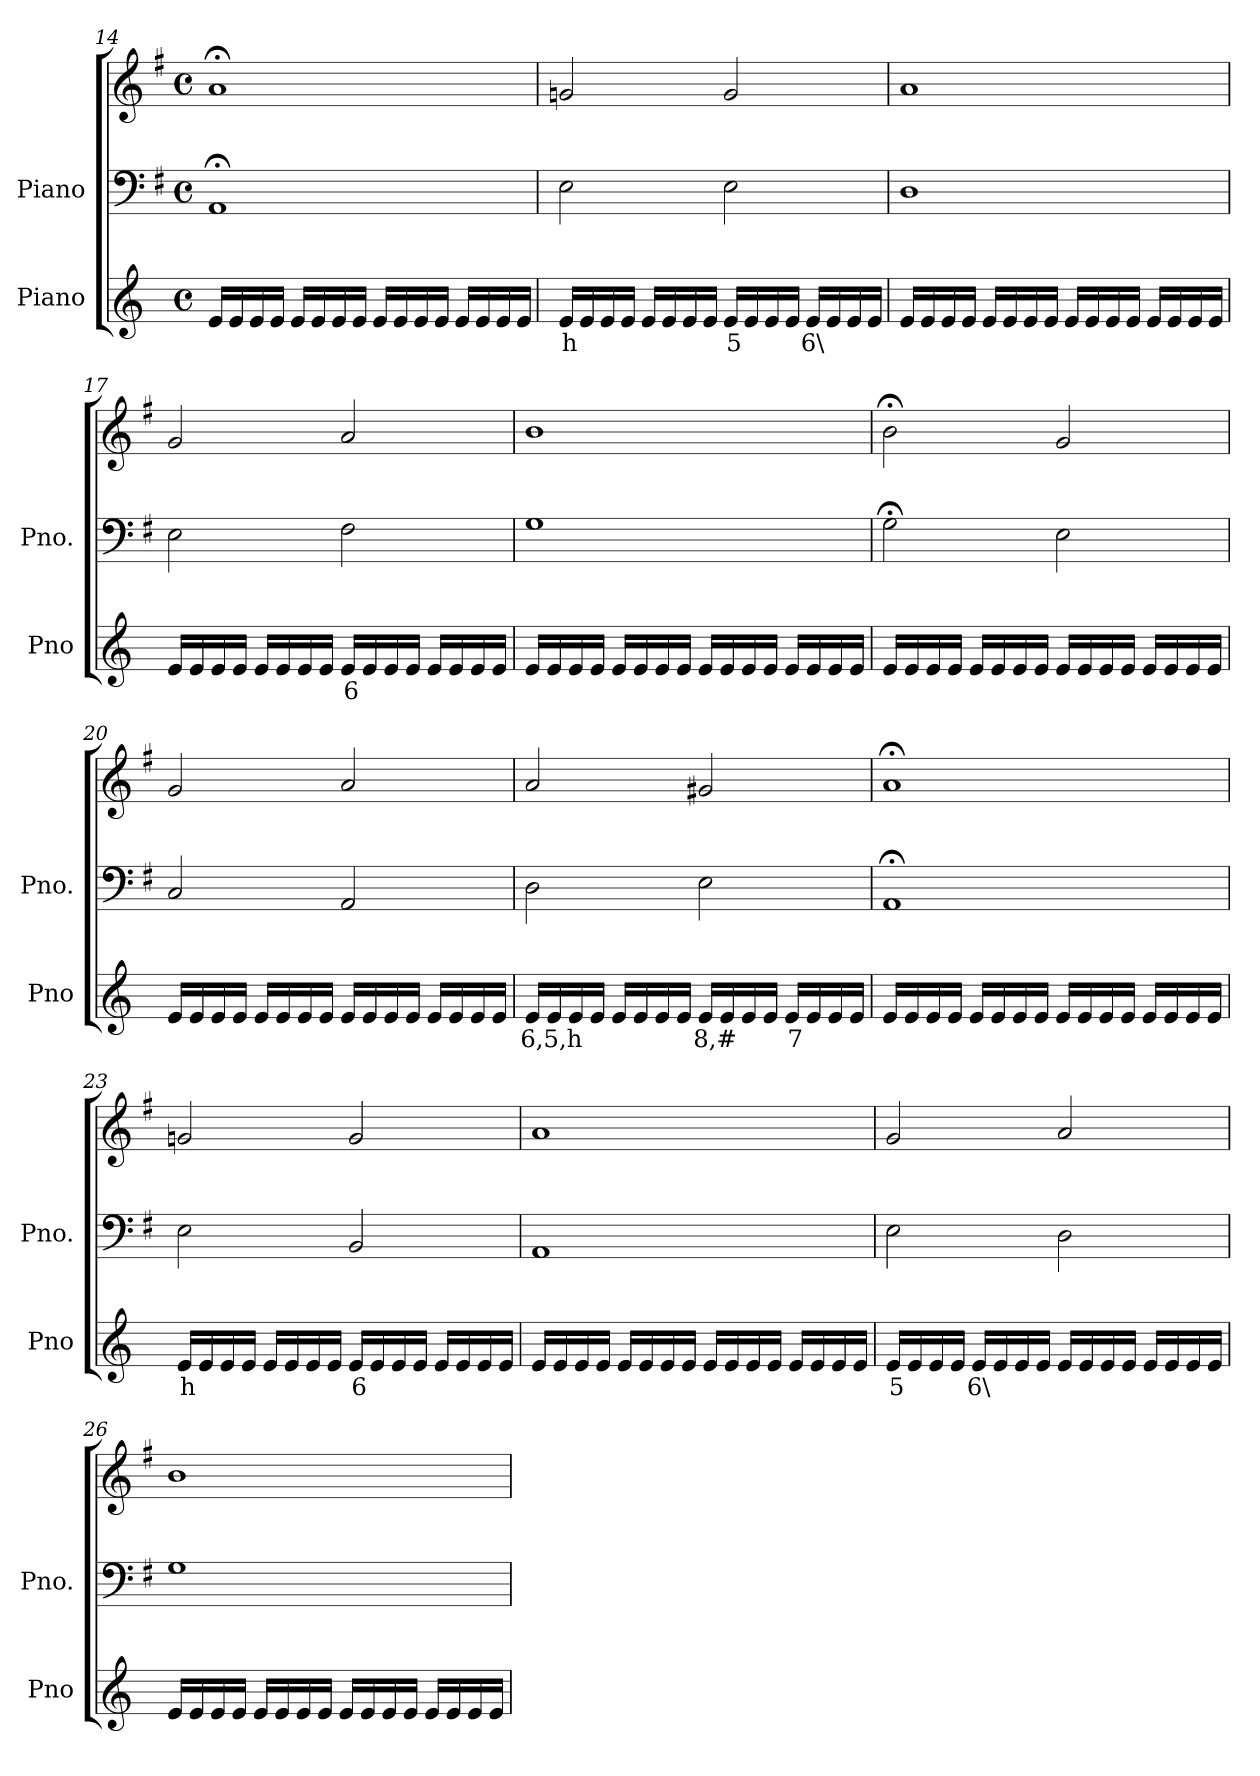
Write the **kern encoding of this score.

**kern	**text	**kern	**kern
*part2	*part2	*part1	*part1
*staff3	*staff3	*staff2	*staff1
*I"Piano	*	*I"Piano	*
*I'Pno	*	*I'Pno.	*
*clefG2	*	*clefF4	*clefG2
*k[]	*	*k[f#]	*k[f#]
*M4/4	*	*M4/4	*M4/4
*met(c)	*	*met(c)	*met(c)
=14	=14	=14	=14
16e/LL	.	1AA;<	1a;<
16e/	.	.	.
16e/	.	.	.
16e/JJ	.	.	.
16e/LL	.	.	.
16e/	.	.	.
16e/	.	.	.
16e/JJ	.	.	.
16e/LL	.	.	.
16e/	.	.	.
16e/	.	.	.
16e/JJ	.	.	.
16e/LL	.	.	.
16e/	.	.	.
16e/	.	.	.
16e/JJ	.	.	.
=15	=15	=15	=15
!	!LO:LY:b	!	!
16e/LL	h	2E\	2gn/
16e/	.	.	.
16e/	.	.	.
16e/JJ	.	.	.
16e/LL	.	.	.
16e/	.	.	.
16e/	.	.	.
16e/JJ	.	.	.
!	!LO:LY:b	!	!
16e/LL	5	2E\	2g/
16e/	.	.	.
16e/	.	.	.
16e/JJ	.	.	.
!	!LO:LY:b	!	!
16e/LL	6\	.	.
16e/	.	.	.
16e/	.	.	.
16e/JJ	.	.	.
=16	=16	=16	=16
16e/LL	.	1D	1a
16e/	.	.	.
16e/	.	.	.
16e/JJ	.	.	.
16e/LL	.	.	.
16e/	.	.	.
16e/	.	.	.
16e/JJ	.	.	.
16e/LL	.	.	.
16e/	.	.	.
16e/	.	.	.
16e/JJ	.	.	.
16e/LL	.	.	.
16e/	.	.	.
16e/	.	.	.
16e/JJ	.	.	.
=17	=17	=17	=17
16e/LL	.	2E\	2g/
16e/	.	.	.
16e/	.	.	.
16e/JJ	.	.	.
16e/LL	.	.	.
16e/	.	.	.
16e/	.	.	.
16e/JJ	.	.	.
!	!LO:LY:b	!	!
16e/LL	6	2F#\	2a/
16e/	.	.	.
16e/	.	.	.
16e/JJ	.	.	.
16e/LL	.	.	.
16e/	.	.	.
16e/	.	.	.
16e/JJ	.	.	.
=18	=18	=18	=18
16e/LL	.	1G	1b
16e/	.	.	.
16e/	.	.	.
16e/JJ	.	.	.
16e/LL	.	.	.
16e/	.	.	.
16e/	.	.	.
16e/JJ	.	.	.
16e/LL	.	.	.
16e/	.	.	.
16e/	.	.	.
16e/JJ	.	.	.
16e/LL	.	.	.
16e/	.	.	.
16e/	.	.	.
16e/JJ	.	.	.
=19	=19	=19	=19
16e/LL	.	2G;<\	2b;<\
16e/	.	.	.
16e/	.	.	.
16e/JJ	.	.	.
16e/LL	.	.	.
16e/	.	.	.
16e/	.	.	.
16e/JJ	.	.	.
16e/LL	.	2E\	2g/
16e/	.	.	.
16e/	.	.	.
16e/JJ	.	.	.
16e/LL	.	.	.
16e/	.	.	.
16e/	.	.	.
16e/JJ	.	.	.
=20	=20	=20	=20
16e/LL	.	2C/	2g/
16e/	.	.	.
16e/	.	.	.
16e/JJ	.	.	.
16e/LL	.	.	.
16e/	.	.	.
16e/	.	.	.
16e/JJ	.	.	.
16e/LL	.	2AA/	2a/
16e/	.	.	.
16e/	.	.	.
16e/JJ	.	.	.
16e/LL	.	.	.
16e/	.	.	.
16e/	.	.	.
16e/JJ	.	.	.
=21	=21	=21	=21
!	!LO:LY:b	!	!
16e/LL	6,5,h	2D\	2a/
16e/	.	.	.
16e/	.	.	.
16e/JJ	.	.	.
16e/LL	.	.	.
16e/	.	.	.
16e/	.	.	.
16e/JJ	.	.	.
!	!LO:LY:b	!	!
16e/LL	8,#	2E\	2g#X/
16e/	.	.	.
16e/	.	.	.
16e/JJ	.	.	.
!	!LO:LY:b	!	!
16e/LL	7	.	.
16e/	.	.	.
16e/	.	.	.
16e/JJ	.	.	.
=22	=22	=22	=22
16e/LL	.	1AA;<	1a;<
16e/	.	.	.
16e/	.	.	.
16e/JJ	.	.	.
16e/LL	.	.	.
16e/	.	.	.
16e/	.	.	.
16e/JJ	.	.	.
16e/LL	.	.	.
16e/	.	.	.
16e/	.	.	.
16e/JJ	.	.	.
16e/LL	.	.	.
16e/	.	.	.
16e/	.	.	.
16e/JJ	.	.	.
=23	=23	=23	=23
!	!LO:LY:b	!	!
16e/LL	h	2E\	2gn/
16e/	.	.	.
16e/	.	.	.
16e/JJ	.	.	.
16e/LL	.	.	.
16e/	.	.	.
16e/	.	.	.
16e/JJ	.	.	.
!	!LO:LY:b	!	!
16e/LL	6	2BB/	2g/
16e/	.	.	.
16e/	.	.	.
16e/JJ	.	.	.
16e/LL	.	.	.
16e/	.	.	.
16e/	.	.	.
16e/JJ	.	.	.
=24	=24	=24	=24
16e/LL	.	1AA	1a
16e/	.	.	.
16e/	.	.	.
16e/JJ	.	.	.
16e/LL	.	.	.
16e/	.	.	.
16e/	.	.	.
16e/JJ	.	.	.
16e/LL	.	.	.
16e/	.	.	.
16e/	.	.	.
16e/JJ	.	.	.
16e/LL	.	.	.
16e/	.	.	.
16e/	.	.	.
16e/JJ	.	.	.
=25	=25	=25	=25
!	!LO:LY:b	!	!
16e/LL	5	2E\	2g/
16e/	.	.	.
16e/	.	.	.
16e/JJ	.	.	.
!	!LO:LY:b	!	!
16e/LL	6\	.	.
16e/	.	.	.
16e/	.	.	.
16e/JJ	.	.	.
16e/LL	.	2D\	2a/
16e/	.	.	.
16e/	.	.	.
16e/JJ	.	.	.
16e/LL	.	.	.
16e/	.	.	.
16e/	.	.	.
16e/JJ	.	.	.
=26	=26	=26	=26
16e/LL	.	1G	1b
16e/	.	.	.
16e/	.	.	.
16e/JJ	.	.	.
16e/LL	.	.	.
16e/	.	.	.
16e/	.	.	.
16e/JJ	.	.	.
16e/LL	.	.	.
16e/	.	.	.
16e/	.	.	.
16e/JJ	.	.	.
16e/LL	.	.	.
16e/	.	.	.
16e/	.	.	.
16e/JJ	.	.	.
=	=	=	=
*-	*-	*-	*-
